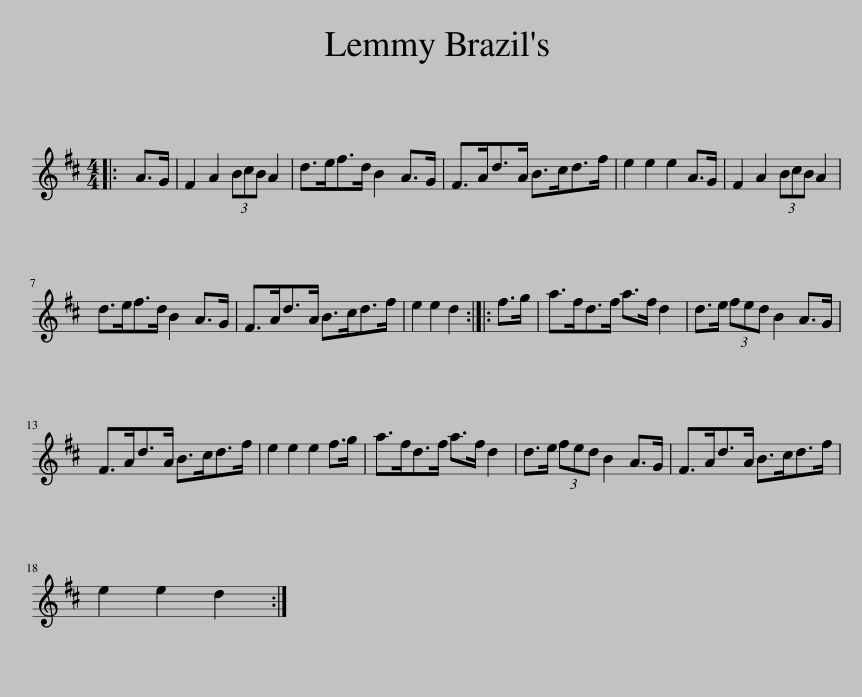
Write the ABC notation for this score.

X:1
L:1/8
M:4/4
I:linebreak $
K:D
V:1 treble
V:1
|: A>G | F2 A2 (3BcB A2 | d>ef>d B2 A>G | F>Ad>A B>cd>f | e2 e2 e2 A>G | %5
 F2 A2 (3BcB A2 |$ d>ef>d B2 A>G | F>Ad>A B>cd>f | e2 e2 d2 :: f>g | %10
 a>fd>f a>f d2 | d>e (3fed B2 A>G |$ F>Ad>A B>cd>f | e2 e2 e2 f>g | a>fd>f a>f d2 | %15
 d>e (3fed B2 A>G | F>Ad>A B>cd>f |$ e2 e2 d2 :| %18
